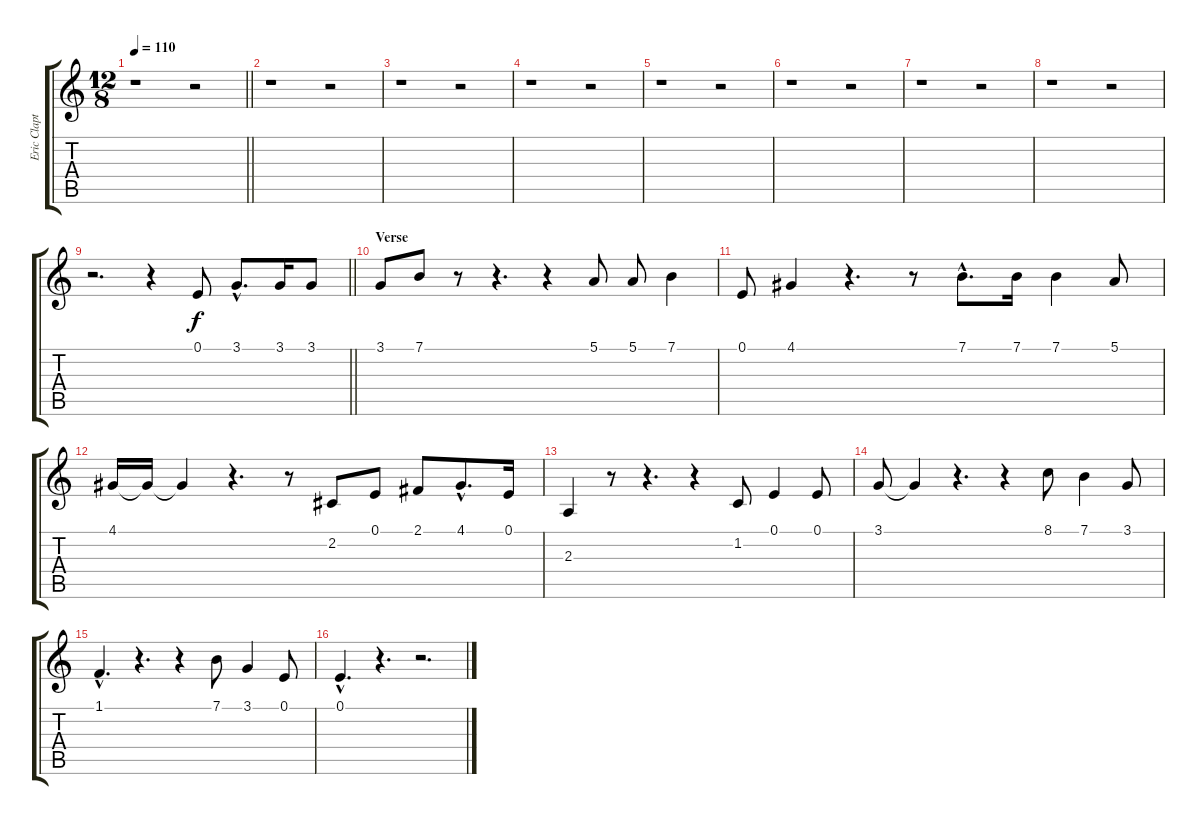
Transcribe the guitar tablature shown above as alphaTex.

\track ("Eric Clapton Voice" "Eric Clapt") {instrument harmonica}
\staff {score tabs}
\tuning (E4 B3 G3 D3 A2 E2) {hide}
\ts (12 8)
\tempo 110
\clef g2
\barLineRight lightlight
\ks c
r.1{dy f instrument harmonica} r.2 |
r.1 r.2 |
r.1 r.2 |
r.1 r.2 |
r.1 r.2 |
r.1 r.2 |
r.1 r.2 |
r.1 r.2 |
\barLineRight lightlight
r.2{d} r.4 0.1.8 3.1{hac}.8{d} 3.1.16 3.1.8 |
\section ("" "Verse")
3.1.8 7.1.8 r.8 r.4{d} r.4 5.1.8 5.1.8 7.1.4 |
0.1.8 4.1.4 r.4{d} r.8 7.1{hac}.8{d} 7.1.16 7.1.4 5.1.8 |
4.1.16 4.1{t}.16 4.1{t}.4 r.4{d} r.8 2.2.8 0.1.8 2.1.8 4.1{hac}.8{d} 0.1.16 |
2.3.4 r.8 r.4{d} r.4 1.2.8 0.1.4 0.1.8 |
3.1.8 3.1{t}.4 r.4{d} r.4 8.1.8 7.1.4 3.1.8 |
1.1{hac}.4{d} r.4{d} r.4 7.1.8 3.1.4 0.1.8 |
0.1{hac}.4{d} r.4{d} r.2{d}
